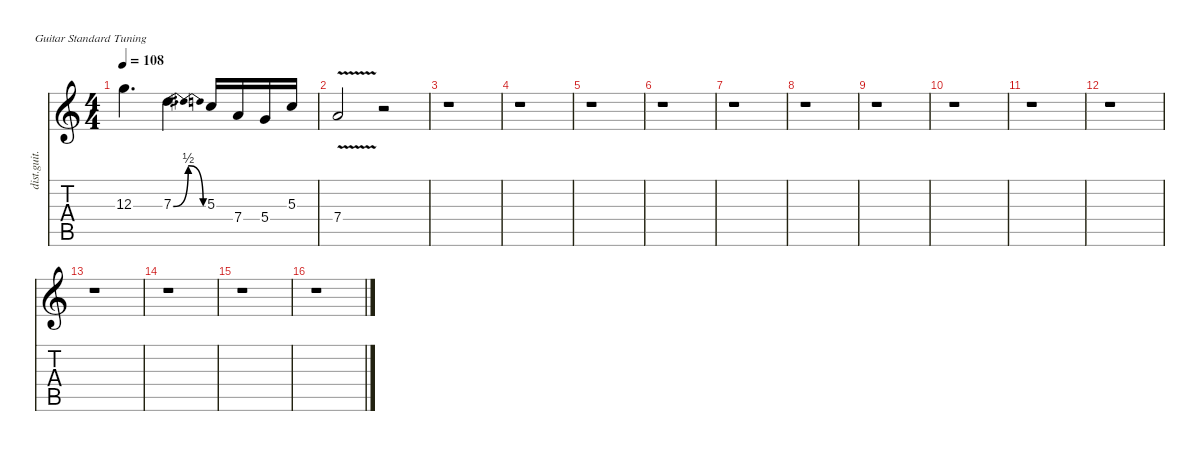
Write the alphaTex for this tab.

\defaultSystemsLayout 4
\hideDynamics
\bracketExtendMode nobrackets
\otherSystemsTrackNameOrientation horizontal
\track ("Distortion Guitar 2" "dist.guit.") {instrument distortionguitar}
\staff {score tabs}
\tuning (E4 B3 G3 D3 A2 E2)
\ts (4 4)
\tempo 108
\clef g2
\ks c
12.3.4{d dy f} 7.3{be (bendrelease 0 0 15 2 30 2 45 0)}.4{d} 5.3.16 7.4.16 5.4.16 5.3.16 |
7.4{v}.2 r.2 |
r.1 |
r.1 |
r.1 |
r.1 |
r.1 |
r.1 |
r.1 |
r.1 |
r.1 |
r.1 |
r.1 |
r.1 |
r.1 |
r.1
